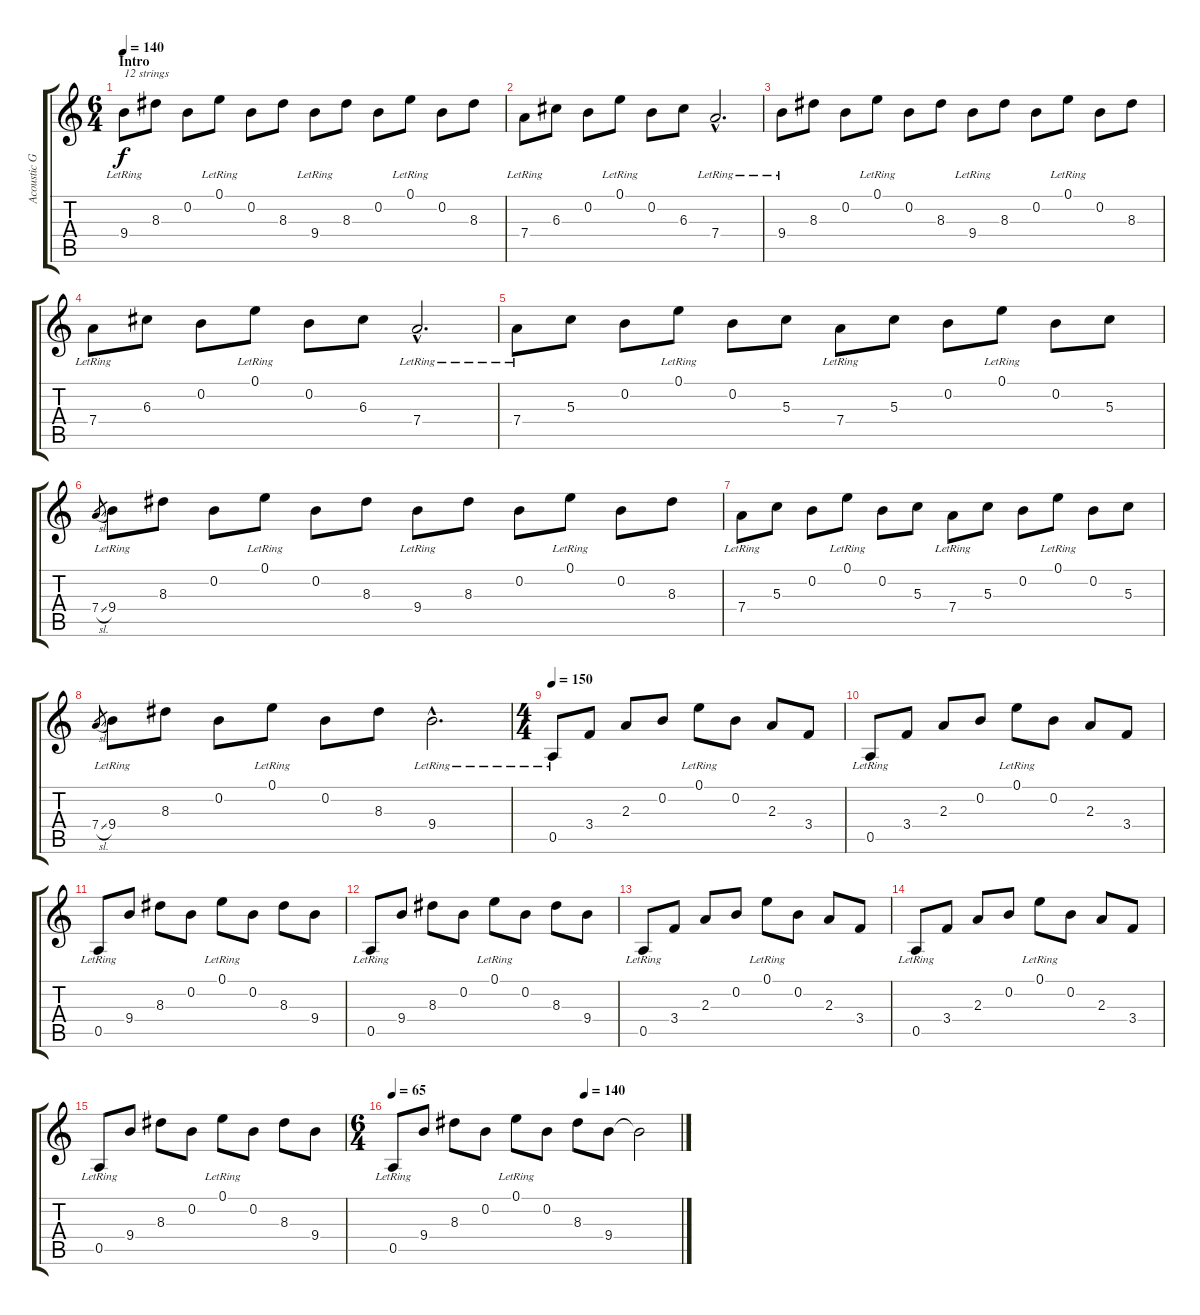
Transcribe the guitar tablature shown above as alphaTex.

\track ("Acoustic Guitar" "Acoustic G") {instrument acousticguitarsteel}
\staff {score tabs}
\tuning (E4 B3 G3 D3 A2 E2) {hide}
\ts (6 4)
\section ("" "Intro")
\tempo 140
\clef g2
\ks c
9.4{lr}.8{txt "12 strings" dy f instrument acousticguitarsteel} 8.3.8 0.2.8 0.1{lr}.8 0.2.8 8.3.8 9.4{lr}.8 8.3.8 0.2.8 0.1{lr}.8 0.2.8 8.3.8 |
7.4{lr}.8 6.3.8 0.2.8 0.1{lr}.8 0.2.8 6.3.8 7.4{hac lr}.2{d} |
9.4{lr}.8 8.3.8 0.2.8 0.1{lr}.8 0.2.8 8.3.8 9.4{lr}.8 8.3.8 0.2.8 0.1{lr}.8 0.2.8 8.3.8 |
7.4{lr}.8 6.3.8 0.2.8 0.1{lr}.8 0.2.8 6.3.8 7.4{hac lr}.2{d} |
7.4{lr}.8 5.3.8 0.2.8 0.1{lr}.8 0.2.8 5.3.8 7.4{lr}.8 5.3.8 0.2.8 0.1{lr}.8 0.2.8 5.3.8 |
7.4{sl}.8{gr} 9.4{lr}.8 8.3.8 0.2.8 0.1{lr}.8 0.2.8 8.3.8 9.4{lr}.8 8.3.8 0.2.8 0.1{lr}.8 0.2.8 8.3.8 |
7.4{lr}.8 5.3.8 0.2.8 0.1{lr}.8 0.2.8 5.3.8 7.4{lr}.8 5.3.8 0.2.8 0.1{lr}.8 0.2.8 5.3.8 |
7.4{sl}.8{gr} 9.4{lr}.8 8.3.8 0.2.8 0.1{lr}.8 0.2.8 8.3.8 9.4{hac lr}.2{d} |
\ts (4 4)
\tempo 150
0.5{lr}.8 3.4.8 2.3.8 0.2.8 0.1{lr}.8 0.2.8 2.3.8 3.4.8 |
0.5{lr}.8 3.4.8 2.3.8 0.2.8 0.1{lr}.8 0.2.8 2.3.8 3.4.8 |
0.5{lr}.8 9.4.8 8.3.8 0.2.8 0.1{lr}.8 0.2.8 8.3.8 9.4.8 |
0.5{lr}.8 9.4.8 8.3.8 0.2.8 0.1{lr}.8 0.2.8 8.3.8 9.4.8 |
0.5{lr}.8 3.4.8 2.3.8 0.2.8 0.1{lr}.8 0.2.8 2.3.8 3.4.8 |
0.5{lr}.8 3.4.8 2.3.8 0.2.8 0.1{lr}.8 0.2.8 2.3.8 3.4.8 |
0.5{lr}.8 9.4.8 8.3.8 0.2.8 0.1{lr}.8 0.2.8 8.3.8 9.4.8 |
\ts (6 4)
\tempo (140 0.6666666666666666)
\tempo 65
0.5{lr}.8 9.4.8 8.3.8 0.2.8 0.1{lr}.8 0.2.8 8.3.8 9.4.8 9.4{t}.2
